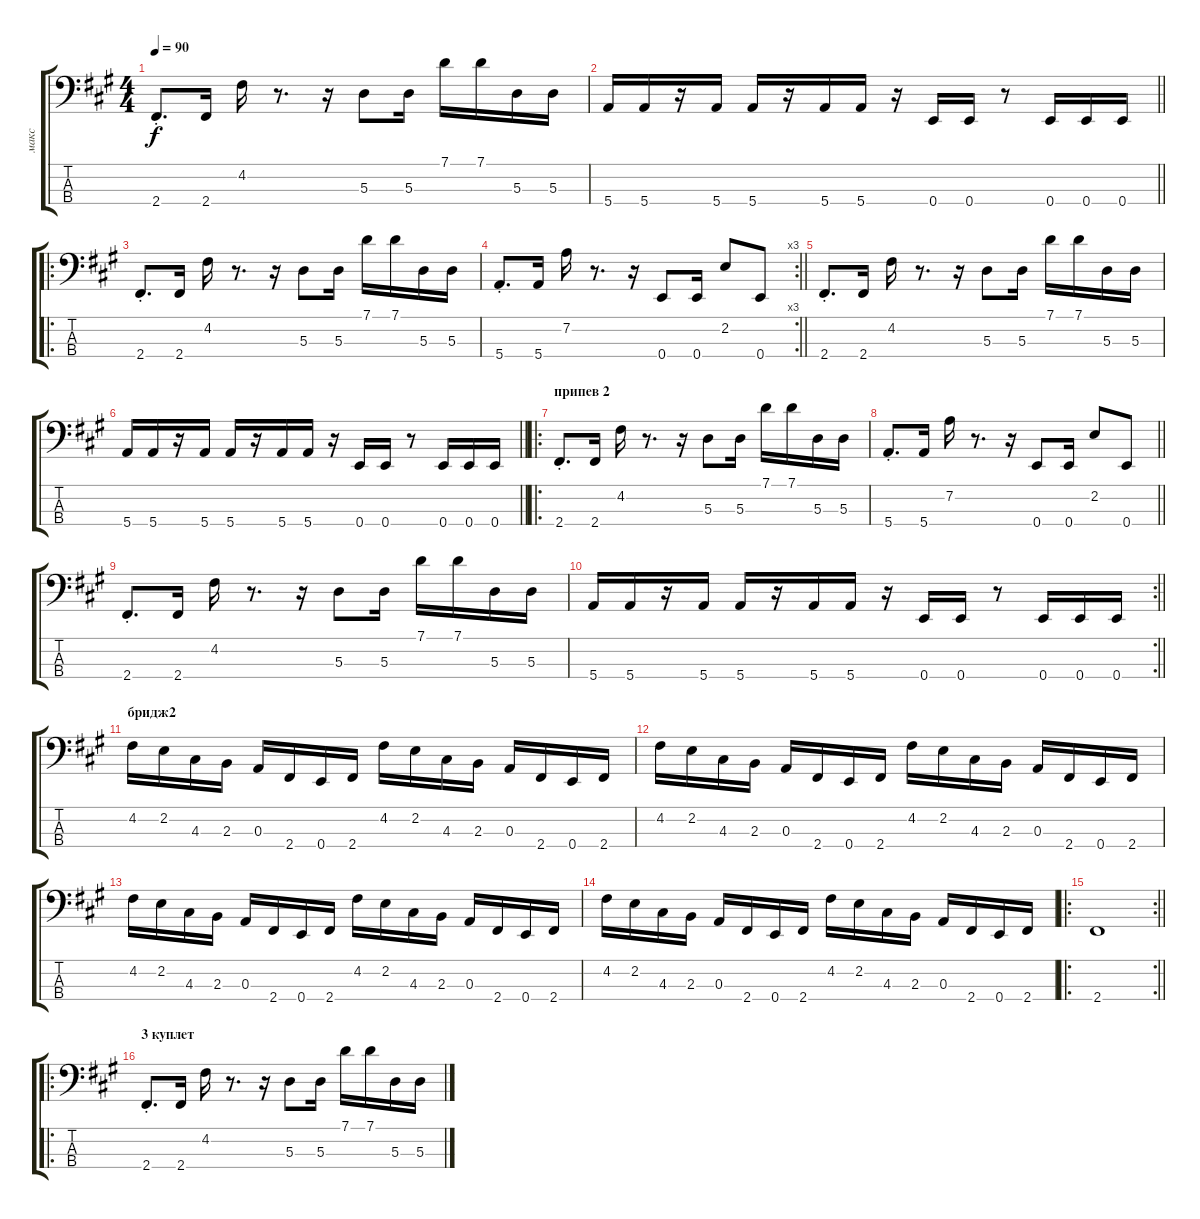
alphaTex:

\track ("макс" "макс") {instrument electricbassfinger}
\staff {score tabs}
\tuning (G2 D2 A1 E1) {hide}
\ts (4 4)
\tempo 90
\clef f4
\ks f#minor
2.4{st}.8{d dy f} 2.4.16 4.2.16 r.8{d} r.16 5.3.8 5.3.16 7.1.16 7.1.16 5.3.16 5.3.16 |
\barLineRight lightlight
5.4.16 5.4.16 r.16 5.4.16 5.4.16 r.16 5.4.16 5.4.16 r.16 0.4.16 0.4.16 r.8 0.4.16 0.4.16 0.4.16 |
\ro
2.4{st}.8{d} 2.4.16 4.2.16 r.8{d} r.16 5.3.8 5.3.16 7.1.16 7.1.16 5.3.16 5.3.16 |
\rc 3
\barLineRight lightlight
5.4{st}.8{d} 5.4.16 7.2.16 r.8{d} r.16 0.4.8 0.4.16 2.2.8 0.4.8 |
2.4{st}.8{d} 2.4.16 4.2.16 r.8{d} r.16 5.3.8 5.3.16 7.1.16 7.1.16 5.3.16 5.3.16 |
\barLineRight lightlight
5.4.16 5.4.16 r.16 5.4.16 5.4.16 r.16 5.4.16 5.4.16 r.16 0.4.16 0.4.16 r.8 0.4.16 0.4.16 0.4.16 |
\ro
\section ("" "припев 2")
2.4{st}.8{d} 2.4.16 4.2.16 r.8{d} r.16 5.3.8 5.3.16 7.1.16 7.1.16 5.3.16 5.3.16 |
\barLineRight lightlight
5.4{st}.8{d} 5.4.16 7.2.16 r.8{d} r.16 0.4.8 0.4.16 2.2.8 0.4.8 |
2.4{st}.8{d} 2.4.16 4.2.16 r.8{d} r.16 5.3.8 5.3.16 7.1.16 7.1.16 5.3.16 5.3.16 |
\rc 2
\barLineRight lightlight
5.4.16 5.4.16 r.16 5.4.16 5.4.16 r.16 5.4.16 5.4.16 r.16 0.4.16 0.4.16 r.8 0.4.16 0.4.16 0.4.16 |
\section ("" "бридж2")
4.2.16 2.2.16 4.3.16 2.3.16 0.3.16 2.4.16 0.4.16 2.4.16 4.2.16 2.2.16 4.3.16 2.3.16 0.3.16 2.4.16 0.4.16 2.4.16 |
4.2.16 2.2.16 4.3.16 2.3.16 0.3.16 2.4.16 0.4.16 2.4.16 4.2.16 2.2.16 4.3.16 2.3.16 0.3.16 2.4.16 0.4.16 2.4.16 |
4.2.16 2.2.16 4.3.16 2.3.16 0.3.16 2.4.16 0.4.16 2.4.16 4.2.16 2.2.16 4.3.16 2.3.16 0.3.16 2.4.16 0.4.16 2.4.16 |
4.2.16 2.2.16 4.3.16 2.3.16 0.3.16 2.4.16 0.4.16 2.4.16 4.2.16 2.2.16 4.3.16 2.3.16 0.3.16 2.4.16 0.4.16 2.4.16 |
\ro
\rc 2
\barLineRight lightlight
2.4.1 |
\ro
\section ("" "3 куплет")
2.4{st}.8{d} 2.4.16 4.2.16 r.8{d} r.16 5.3.8 5.3.16 7.1.16 7.1.16 5.3.16 5.3.16
